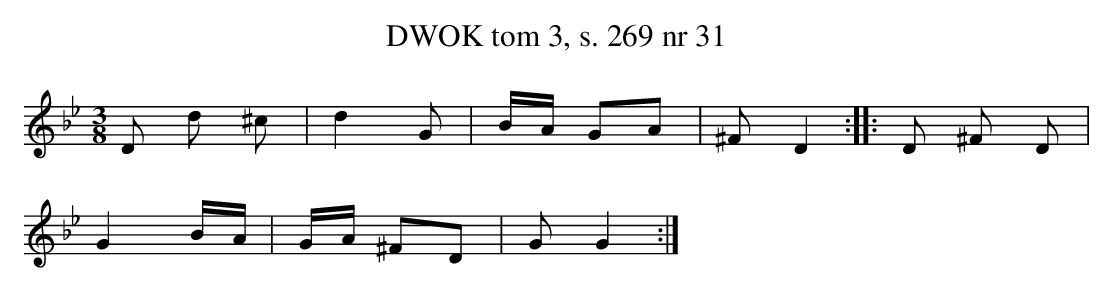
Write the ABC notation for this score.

X:1
T: DWOK tom 3, s. 269 nr 31
L: 1/16
M: 3/8
K: Bb
D2 d2 ^c2 | d4 G2 | BA G2A2 | ^F2 D4:: D2 ^F2 D2 |
G4 BA | GA ^F2D2 | G2 G4 :|
